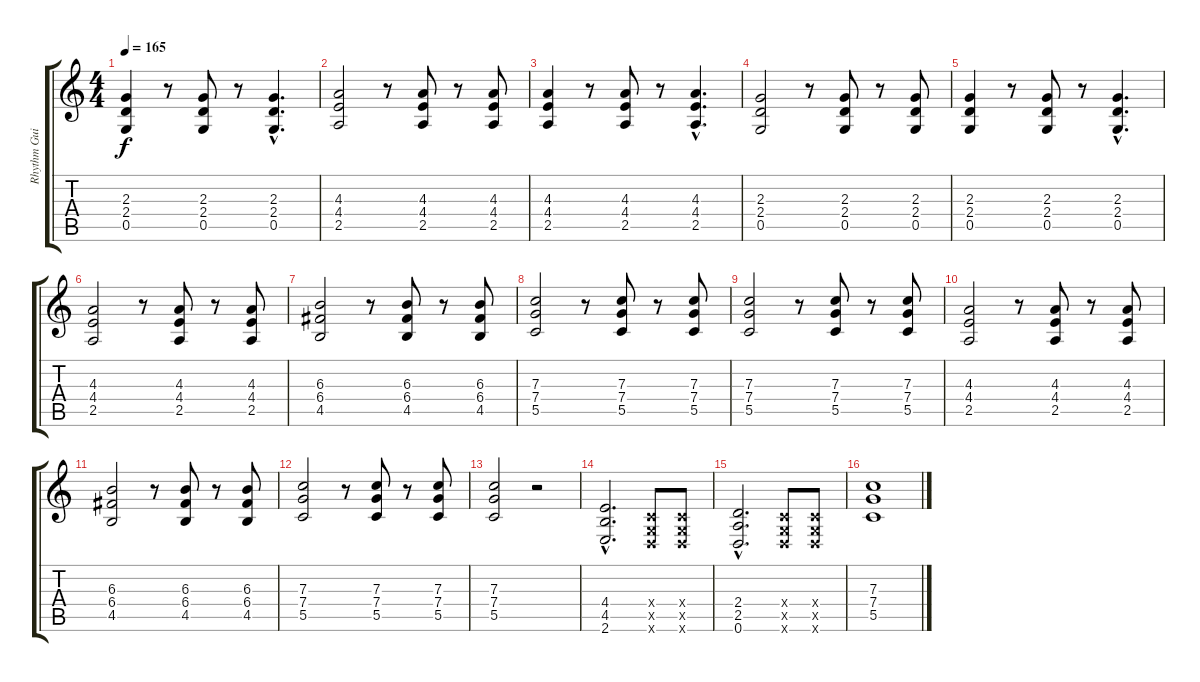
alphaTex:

\track ("Rhythm Guitar" "Rhythm Gui") {instrument distortionguitar}
\staff {score tabs}
\tuning (D4 A3 F3 C3 G2 D2) {hide}
\ts (4 4)
\tempo 165
\clef g2
\ks c
(2.3 2.4 0.5).4{dy f} r.8 (2.3 2.4 0.5).8 r.8 (2.3{hac} 2.4{hac} 0.5{hac}).4{d} |
(4.3 4.4 2.5).2 r.8 (4.3 4.4 2.5).8 r.8 (4.3 4.4 2.5).8 |
(4.3 4.4 2.5).4 r.8 (4.3 4.4 2.5).8 r.8 (4.3{hac} 4.4{hac} 2.5{hac}).4{d} |
(2.3 2.4 0.5).2 r.8 (2.3 2.4 0.5).8 r.8 (2.3 2.4 0.5).8 |
(2.3 2.4 0.5).4 r.8 (2.3 2.4 0.5).8 r.8 (2.3{hac} 2.4{hac} 0.5{hac}).4{d} |
(4.3 4.4 2.5).2 r.8 (4.3 4.4 2.5).8 r.8 (4.3 4.4 2.5).8 |
(6.3 6.4 4.5).2 r.8 (6.3 6.4 4.5).8 r.8 (6.3 6.4 4.5).8 |
(7.3 7.4 5.5).2 r.8 (7.3 7.4 5.5).8 r.8 (7.3 7.4 5.5).8 |
(7.3 7.4 5.5).2 r.8 (7.3 7.4 5.5).8 r.8 (7.3 7.4 5.5).8 |
(4.3 4.4 2.5).2 r.8 (4.3 4.4 2.5).8 r.8 (4.3 4.4 2.5).8 |
(6.3 6.4 4.5).2 r.8 (6.3 6.4 4.5).8 r.8 (6.3 6.4 4.5).8 |
(7.3 7.4 5.5).2 r.8 (7.3 7.4 5.5).8 r.8 (7.3 7.4 5.5).8 |
(7.3 7.4 5.5).2 r.2 |
(4.4{hac} 4.5{hac} 2.6{hac}).2{d} (0.4{x} 0.5{x} 0.6{x}).8 (0.4{x} 0.5{x} 0.6{x}).8 |
(2.4{hac} 2.5{hac} 0.6{hac}).2{d} (0.4{x} 0.5{x} 0.6{x}).8 (0.4{x} 0.5{x} 0.6{x}).8 |
(7.3 7.4 5.5).1
